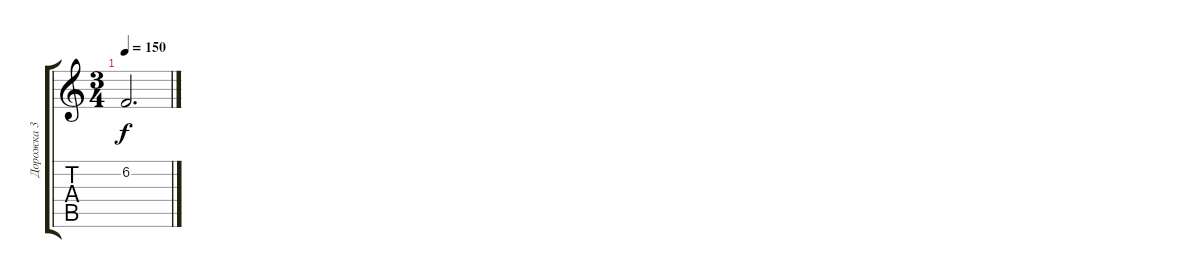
\track ("Дорожка 3" "Дорожка 3") {instrument trumpet}
\staff {score tabs}
\tuning (E4 B3 G3 D3 A2 E2) {hide}
\ts (3 4)
\tempo 150
\clef g2
\ks c
6.2.2{d dy f}
